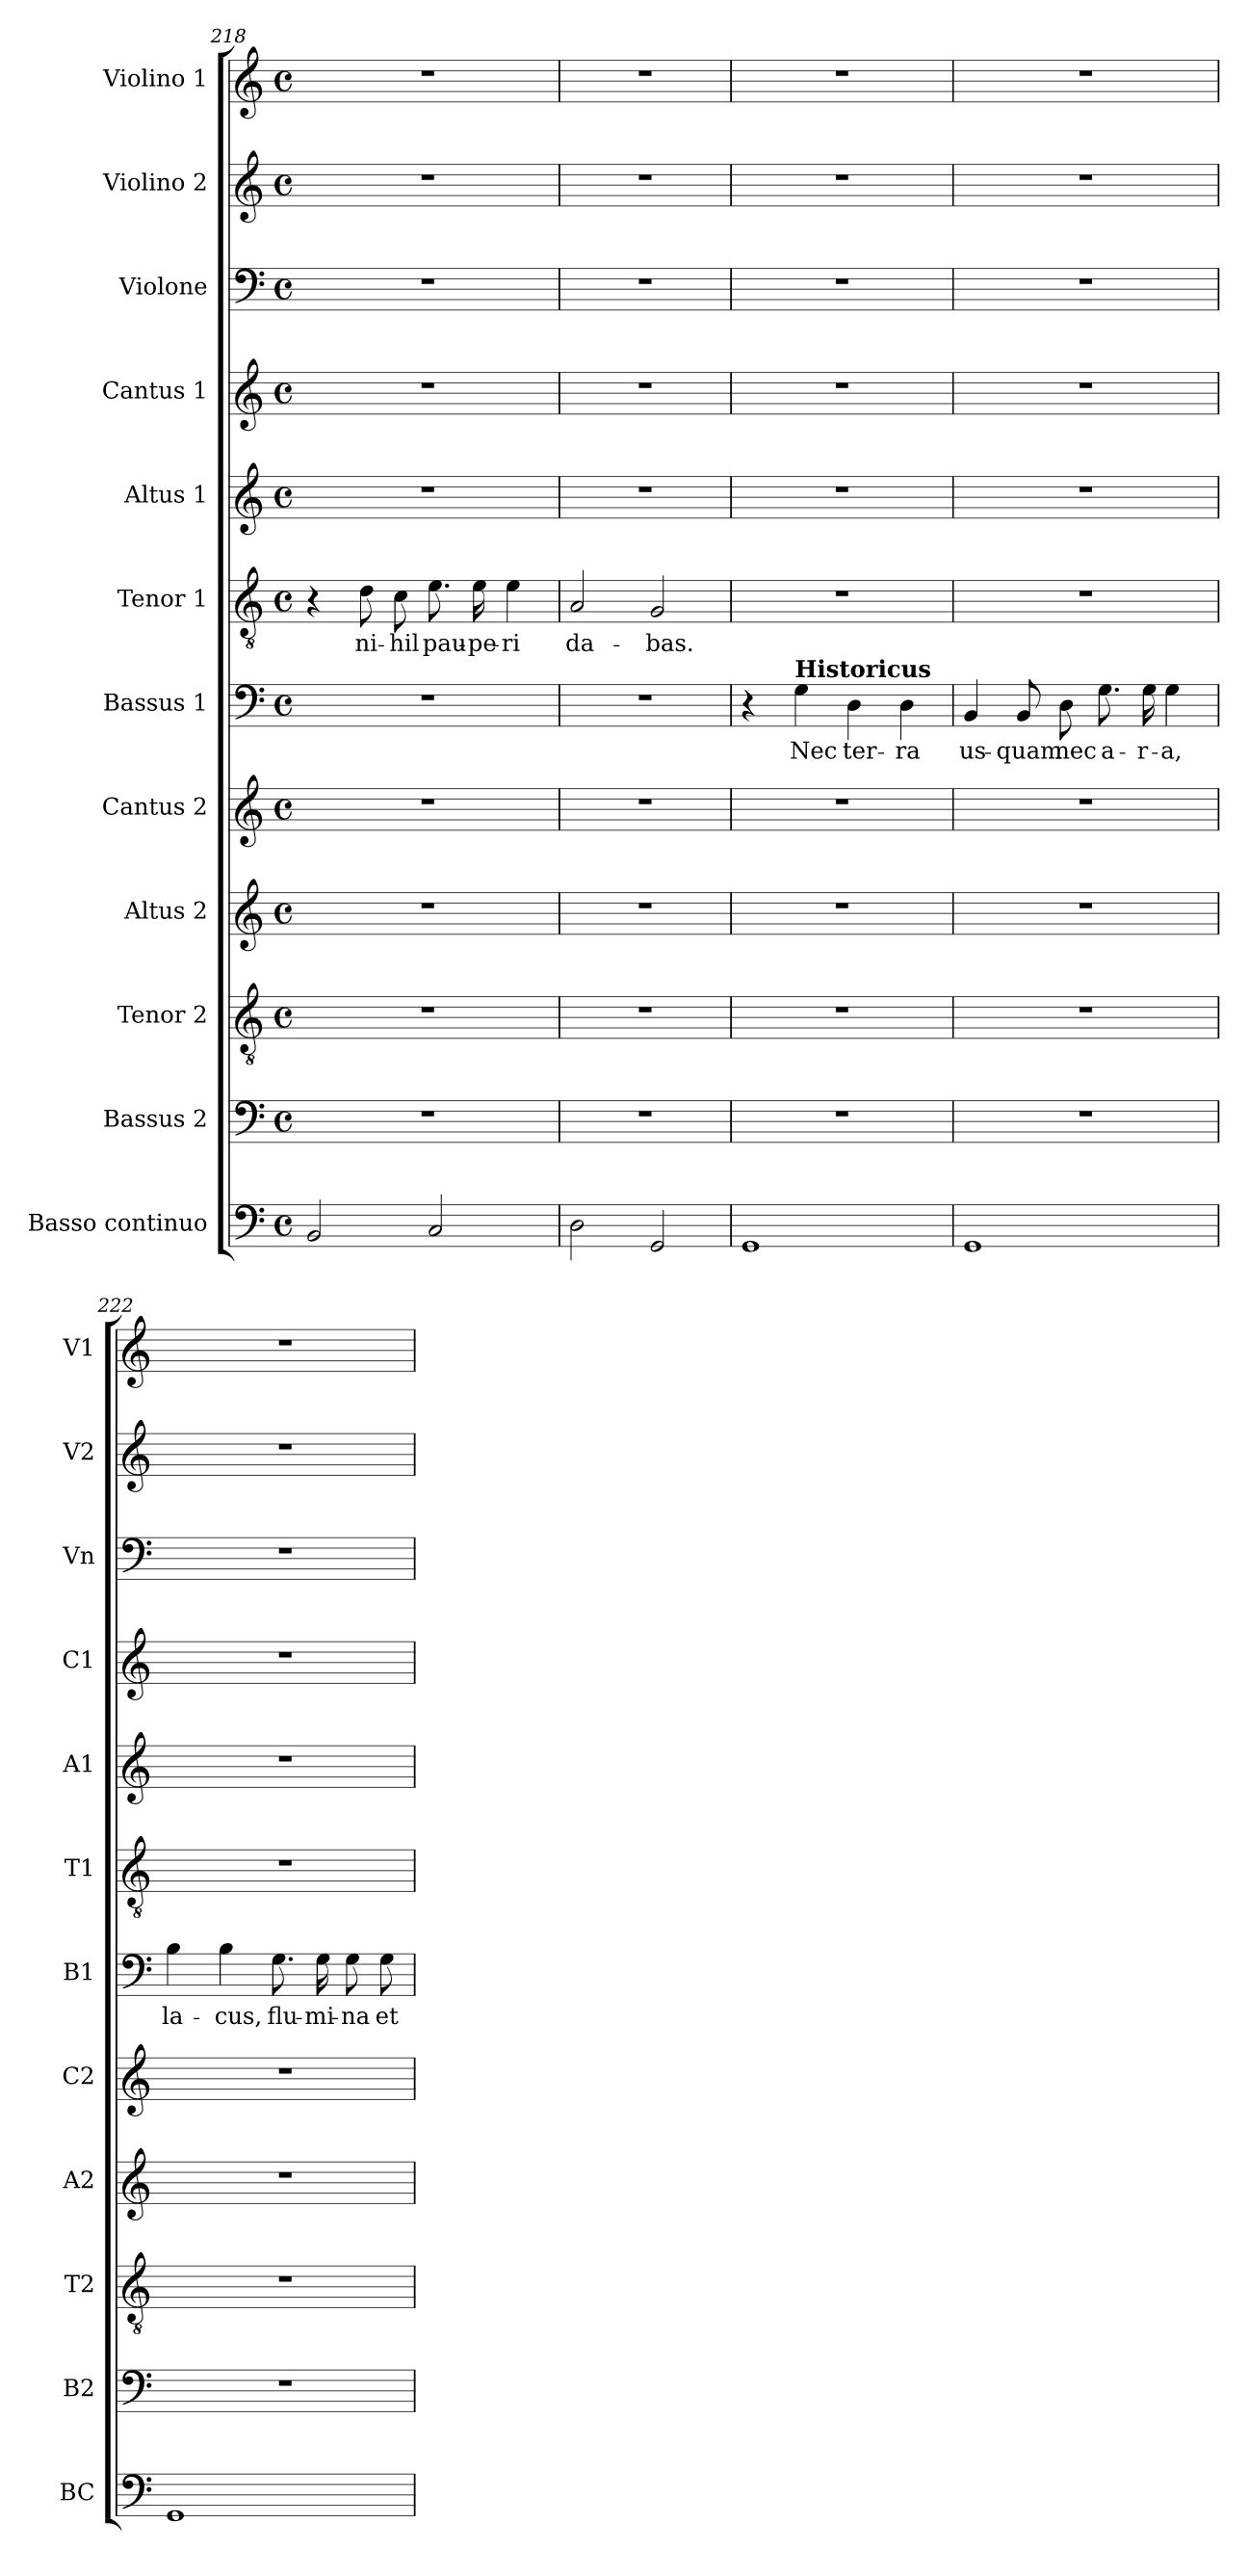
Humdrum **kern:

**kern	**kern	**kern	**kern	**kern	**kern	**text	**kern	**text	**kern	**kern	**kern	**kern	**kern
*part12	*part11	*part10	*part9	*part8	*part7	*part7	*part6	*part6	*part5	*part4	*part3	*part2	*part1
*staff12	*staff11	*staff10	*staff9	*staff8	*staff7	*staff7	*staff6	*staff6	*staff5	*staff4	*staff3	*staff2	*staff1
*I"Basso continuo	*I"Bassus 2	*I"Tenor 2	*I"Altus 2	*I"Cantus 2	*I"Bassus 1	*	*I"Tenor 1	*	*I"Altus 1	*I"Cantus 1	*I"Violone	*I"Violino 2	*I"Violino 1
*I'BC	*I'B2	*I'T2	*I'A2	*I'C2	*I'B1	*	*I'T1	*	*I'A1	*I'C1	*I'Vn	*I'V2	*I'V1
*clefF4	*clefF4	*clefGv2	*clefG2	*clefG2	*clefF4	*	*clefGv2	*	*clefG2	*clefG2	*clefF4	*clefG2	*clefG2
*ITrd7c12	*	*	*	*	*	*	*	*	*	*	*ITrd7c12	*	*
*k[]	*k[]	*k[]	*k[]	*k[]	*k[]	*	*k[]	*	*k[]	*k[]	*k[]	*k[]	*k[]
*C:	*C:	*C:	*C:	*C:	*C:	*	*C:	*	*C:	*C:	*C:	*C:	*C:
*M4/4	*M4/4	*M4/4	*M4/4	*M4/4	*M4/4	*	*M4/4	*	*M4/4	*M4/4	*M4/4	*M4/4	*M4/4
*met(c)	*met(c)	*met(c)	*met(c)	*met(c)	*met(c)	*	*met(c)	*	*met(c)	*met(c)	*met(c)	*met(c)	*met(c)
=218	=218	=218	=218	=218	=218	=218	=218	=218	=218	=218	=218	=218	=218
2BBB/	1r	1r	1r	1r	1r	.	4r	.	1r	1r	1r	1r	1r
!	!	!	!	!	!	!	!	!LO:LY:b	!	!	!	!	!
.	.	.	.	.	.	.	8d\	ni-	.	.	.	.	.
!	!	!	!	!	!	!	!	!LO:LY:b	!	!	!	!	!
.	.	.	.	.	.	.	8c\	-hil	.	.	.	.	.
!	!	!	!	!	!	!	!	!LO:LY:b	!	!	!	!	!
2CC/	.	.	.	.	.	.	8.e\	pau-	.	.	.	.	.
!	!	!	!	!	!	!	!	!LO:LY:b	!	!	!	!	!
.	.	.	.	.	.	.	16e\	-pe-	.	.	.	.	.
!	!	!	!	!	!	!	!	!LO:LY:b	!	!	!	!	!
.	.	.	.	.	.	.	4e\	-ri	.	.	.	.	.
=219	=219	=219	=219	=219	=219	=219	=219	=219	=219	=219	=219	=219	=219
!	!	!	!	!	!	!	!	!LO:LY:b	!	!	!	!	!
2DD\	1r	1r	1r	1r	1r	.	2A/	da-	1r	1r	1r	1r	1r
!	!	!	!	!	!	!	!	!LO:LY:b	!	!	!	!	!
2GGG/	.	.	.	.	.	.	2G/	-bas.	.	.	.	.	.
!!LO:LB:g=z
=220	=220	=220	=220	=220	=220	=220	=220	=220	=220	=220	=220	=220	=220
1GGG	1r	1r	1r	1r	4r	.	1r	.	1r	1r	1r	1r	1r
!	!	!	!	!	!LO:TX:a:B:t=Historicus	!	!	!	!	!	!	!	!
!	!	!	!	!	!	!LO:LY:b	!	!	!	!	!	!	!
.	.	.	.	.	4G\	Nec	.	.	.	.	.	.	.
!	!	!	!	!	!	!LO:LY:b	!	!	!	!	!	!	!
.	.	.	.	.	4D\	ter-	.	.	.	.	.	.	.
!	!	!	!	!	!	!LO:LY:b	!	!	!	!	!	!	!
.	.	.	.	.	4D\	-ra	.	.	.	.	.	.	.
=221	=221	=221	=221	=221	=221	=221	=221	=221	=221	=221	=221	=221	=221
!	!	!	!	!	!	!LO:LY:b	!	!	!	!	!	!	!
1GGG	1r	1r	1r	1r	4BB/	us-	1r	.	1r	1r	1r	1r	1r
!	!	!	!	!	!	!LO:LY:b	!	!	!	!	!	!	!
.	.	.	.	.	8BB/	-quam	.	.	.	.	.	.	.
!	!	!	!	!	!	!LO:LY:b	!	!	!	!	!	!	!
.	.	.	.	.	8D\	nec	.	.	.	.	.	.	.
!	!	!	!	!	!	!LO:LY:b	!	!	!	!	!	!	!
.	.	.	.	.	8.G\	a-	.	.	.	.	.	.	.
!	!	!	!	!	!	!LO:LY:b	!	!	!	!	!	!	!
.	.	.	.	.	16G\	-r-	.	.	.	.	.	.	.
!	!	!	!	!	!	!LO:LY:b	!	!	!	!	!	!	!
.	.	.	.	.	4G\	-a,	.	.	.	.	.	.	.
=222	=222	=222	=222	=222	=222	=222	=222	=222	=222	=222	=222	=222	=222
!	!	!	!	!	!	!LO:LY:b	!	!	!	!	!	!	!
1GGG	1r	1r	1r	1r	4B\	la-	1r	.	1r	1r	1r	1r	1r
!	!	!	!	!	!	!LO:LY:b	!	!	!	!	!	!	!
.	.	.	.	.	4B\	-cus,	.	.	.	.	.	.	.
!	!	!	!	!	!	!LO:LY:b	!	!	!	!	!	!	!
.	.	.	.	.	8.G\	flu-	.	.	.	.	.	.	.
!	!	!	!	!	!	!LO:LY:b	!	!	!	!	!	!	!
.	.	.	.	.	16G\	-mi-	.	.	.	.	.	.	.
!	!	!	!	!	!	!LO:LY:b	!	!	!	!	!	!	!
.	.	.	.	.	8G\	-na	.	.	.	.	.	.	.
!	!	!	!	!	!	!LO:LY:b	!	!	!	!	!	!	!
.	.	.	.	.	8G\	et	.	.	.	.	.	.	.
=	=	=	=	=	=	=	=	=	=	=	=	=	=
*-	*-	*-	*-	*-	*-	*-	*-	*-	*-	*-	*-	*-	*-
